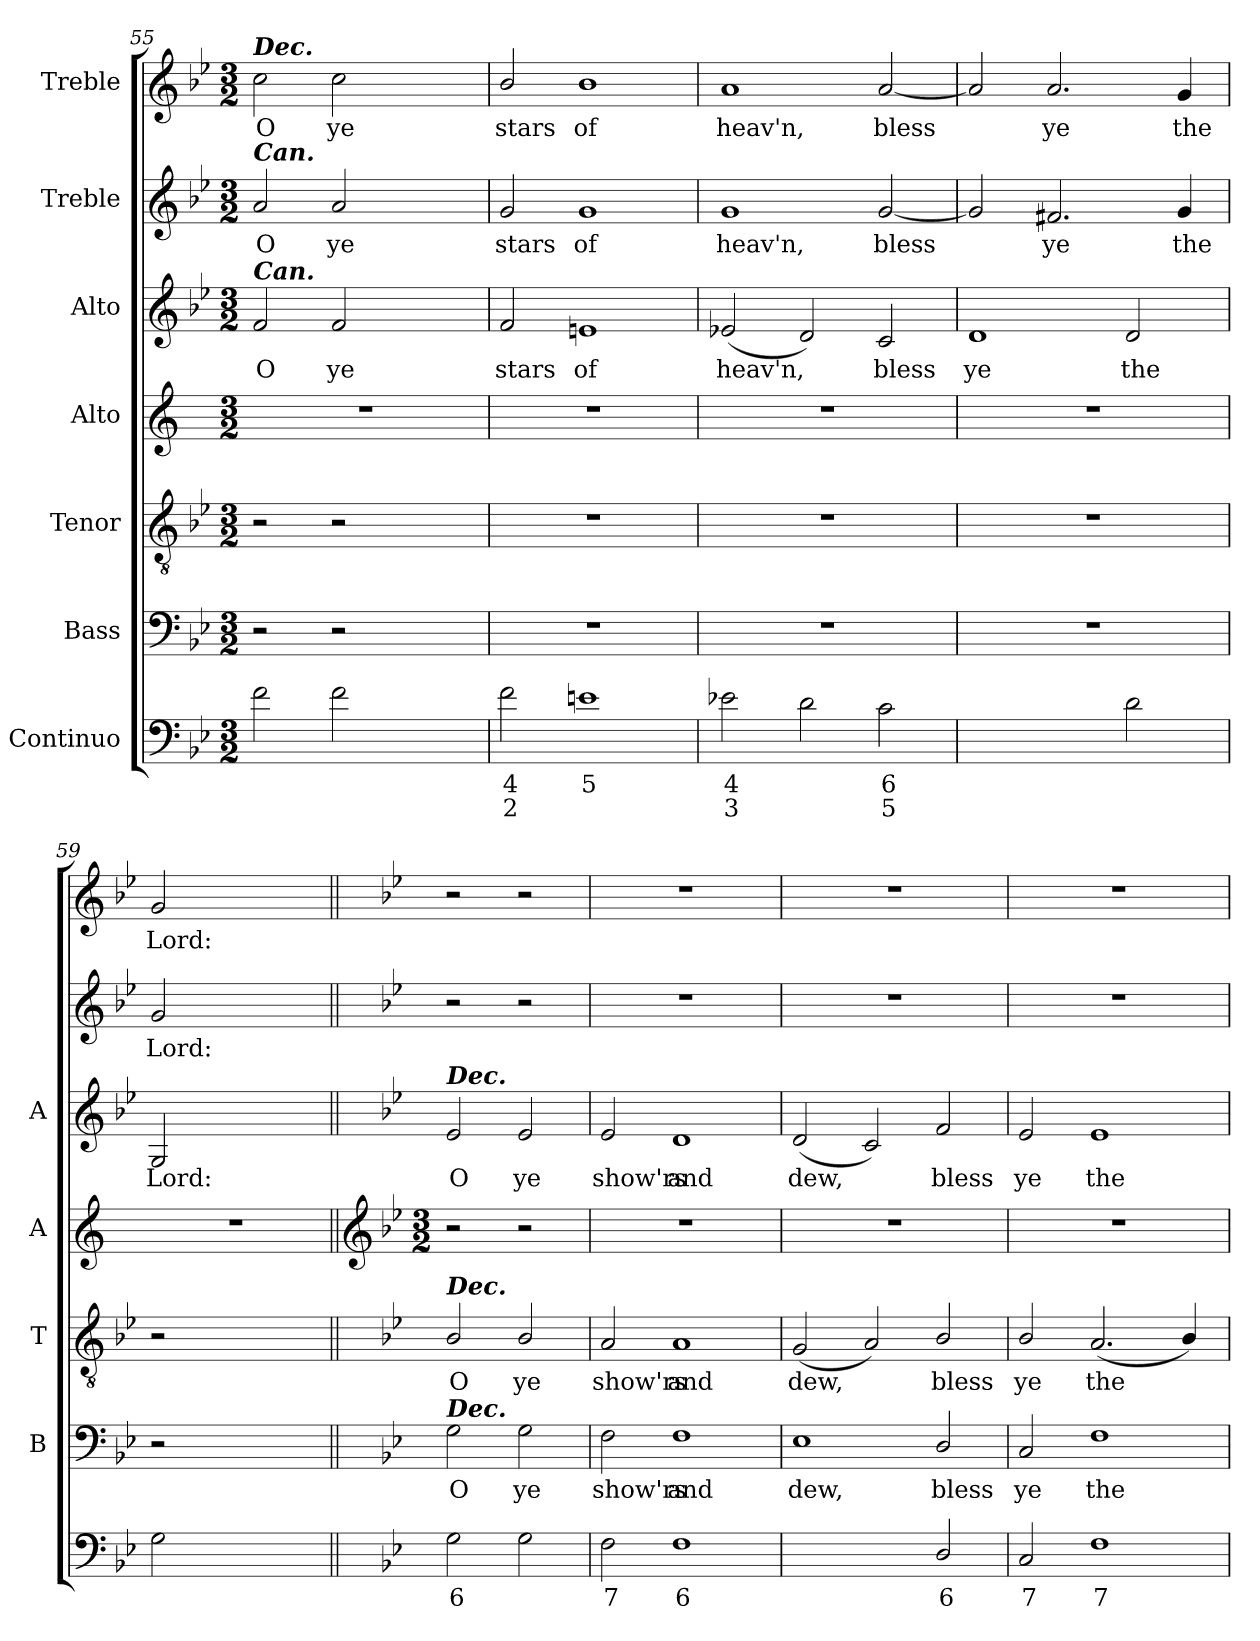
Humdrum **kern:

**kern	**text	**text	**kern	**text	**kern	**text	**kern	**kern	**text	**kern	**text	**kern	**text
*part7	*part7	*part7	*part6	*part6	*part5	*part5	*part4	*part3	*part3	*part2	*part2	*part1	*part1
*staff7	*staff7	*staff7	*staff6	*staff6	*staff5	*staff5	*staff4	*staff3	*staff3	*staff2	*staff2	*staff1	*staff1
*I"Continuo	*	*	*I"Bass	*	*I"Tenor	*	*I"Alto	*I"Alto	*	*I"Treble	*	*I"Treble	*
*	*	*	*I'B	*	*I'T	*	*I'A	*I'A	*	*	*	*	*
*clefF4	*	*	*clefF4	*	*clefGv2	*	*clefG2	*clefG2	*	*clefG2	*	*clefG2	*
*k[b-e-]	*	*	*k[b-e-]	*	*k[b-e-]	*	*k[]	*k[b-e-]	*	*k[b-e-]	*	*k[b-e-]	*
*B-:	*	*	*B-:	*	*B-:	*	*	*B-:	*	*B-:	*	*B-:	*
*M3/2	*	*	*M3/2	*	*M3/2	*	*M3/2	*M3/2	*	*M3/2	*	*M3/2	*
=55	=55	=55	=55	=55	=55	=55	=55	=55	=55	=55	=55	=55	=55
!	!	!	!	!	!	!	!	!	!	!	!	!LO:TX:a:Bi:t=Dec.	!
!	!	!	!	!	!	!	!	!	!	!LO:TX:a:Bi:t=Can.	!	!	!
!	!	!	!	!	!	!	!	!LO:TX:a:Bi:t=Can.	!	!	!	!	!
!	!	!	!	!	!	!	!	!	!LO:LY:b	!	!LO:LY:b	!	!LO:LY:b
2f\	.	.	2r	.	2r	.	1.r	2f/	O	2a/	O	2cc\	O
!	!	!	!	!	!	!	!	!	!LO:LY:b	!	!LO:LY:b	!	!LO:LY:b
2f\	.	.	2r	.	2r	.	.	2f/	ye	2a/	ye	2cc\	ye
2ryy	.	.	2ryy	.	2ryy	.	.	2ryy	.	2ryy	.	2ryy	.
=56	=56	=56	=56	=56	=56	=56	=56	=56	=56	=56	=56	=56	=56
!	!LO:LY:b	!LO:LY:b	!	!	!	!	!	!	!LO:LY:b	!	!LO:LY:b	!	!LO:LY:b
2f\	4	2	1.r	.	1.r	.	1.r	2f/	stars	2g/	stars	2b-/	stars
!	!LO:LY:b	!	!	!	!	!	!	!	!LO:LY:b	!	!LO:LY:b	!	!LO:LY:b
1en	5	.	.	.	.	.	.	1en	of	1g	of	1b-	of
=57	=57	=57	=57	=57	=57	=57	=57	=57	=57	=57	=57	=57	=57
!	!LO:LY:b	!LO:LY:b	!	!	!	!	!	!	!LO:LY:b	!	!LO:LY:b	!	!LO:LY:b
2e-X\	4	3	1.r	.	1.r	.	1.r	(<2e-X/	heav'n,	1g	heav'n,	1a	heav'n,
2d\	.	.	.	.	.	.	.	2d/)	.	.	.	.	.
!	!LO:LY:b	!LO:LY:b	!	!	!	!	!	!	!LO:LY:b	!	!LO:LY:b	!	!LO:LY:b
2c\	6	5	.	.	.	.	.	2c/	bless	[2g/	bless	[2a/	bless
=58	=58	=58	=58	=58	=58	=58	=58	=58	=58	=58	=58	=58	=58
!	!LO:LY:b	!LO:LY:b	!	!	!	!	!	!	!LO:LY:b	!	!	!	!
[2d\yy	5	4	1.r	.	1.r	.	1.r	1d	ye	2g/]	.	2a/]	.
!	!	!LO:LY:b	!	!	!	!	!	!	!	!	!LO:LY:b	!	!LO:LY:b
2d\yy]	.	3	.	.	.	.	.	.	.	2.f#X/	ye	2.a/	ye
!	!	!	!	!	!	!	!	!	!LO:LY:b	!	!	!	!
2d\	.	.	.	.	.	.	.	2d/	the	.	.	.	.
!	!	!	!	!	!	!	!	!	!	!	!LO:LY:b	!	!LO:LY:b
.	.	.	.	.	.	.	.	.	.	4g/	the	4g/	the
!!LO:LB:g=z
=59	=59	=59	=59	=59	=59	=59	=59	=59	=59	=59	=59	=59	=59
!	!	!	!	!	!	!	!	!	!LO:LY:b	!	!LO:LY:b	!	!LO:LY:b
2G\	.	.	2r	.	2r	.	1.r	2G/	Lord:	2g/	Lord:	2g/	Lord:
1ryy	.	.	1ryy	.	1ryy	.	.	1ryy	.	1ryy	.	1ryy	.
!!LO:PB:g=z
=60||	=60||	=60||	=60||	=60||	=60||	=60||	=60||	=60||	=60||	=60||	=60||	=60||	=60||
*	*	*	*	*	*	*	*clefG2	*	*	*	*	*	*
*	*	*	*	*	*	*	*k[b-e-]	*	*	*	*	*	*
*	*	*	*	*	*	*	*B-:	*	*	*	*	*	*
*	*	*	*	*	*	*	*M3/2	*	*	*	*	*	*
!	!	!	!	!	!	!	!	!LO:TX:a:Bi:t=Dec.	!	!	!	!	!
!	!	!	!	!	!LO:TX:a:Bi:t=Dec.	!	!	!	!	!	!	!	!
!	!	!	!LO:TX:a:Bi:t=Dec.	!	!	!	!	!	!	!	!	!	!
!	!LO:LY:b	!	!	!LO:LY:b	!	!LO:LY:b	!	!	!LO:LY:b	!	!	!	!
2G\	6	.	2G\	O	2B-/	O	2r	2e-/	O	2r	.	2r	.
!	!	!	!	!LO:LY:b	!	!LO:LY:b	!	!	!LO:LY:b	!	!	!	!
2G\	.	.	2G\	ye	2B-/	ye	2r	2e-/	ye	2r	.	2r	.
=61	=61	=61	=61	=61	=61	=61	=61	=61	=61	=61	=61	=61	=61
!	!LO:LY:b	!	!	!LO:LY:b	!	!LO:LY:b	!	!	!LO:LY:b	!	!	!	!
2F\	7	.	2F\	show'rs	2A/	show'rs	1.r	2e-/	show'rs	1.r	.	1.r	.
!	!LO:LY:b	!	!	!LO:LY:b	!	!LO:LY:b	!	!	!LO:LY:b	!	!	!	!
1F	6	.	1F	and	1A	and	.	1d	and	.	.	.	.
=62	=62	=62	=62	=62	=62	=62	=62	=62	=62	=62	=62	=62	=62
!	!LO:LY:b	!LO:LY:b	!	!LO:LY:b	!	!LO:LY:b	!	!	!LO:LY:b	!	!	!	!
[2E-\yy	7	3	1E-	dew,	(<2G/	dew,	1.r	(<2d/	dew,	1.r	.	1.r	.
!	!LO:LY:b	!LO:LY:b	!	!	!	!	!	!	!	!	!	!	!
2E-\yy]	6	4	.	.	2A/)	.	.	2c/)	.	.	.	.	.
!	!LO:LY:b	!	!	!LO:LY:b	!	!LO:LY:b	!	!	!LO:LY:b	!	!	!	!
2D/	6	.	2D/	bless	2B-/	bless	.	2f/	bless	.	.	.	.
=63	=63	=63	=63	=63	=63	=63	=63	=63	=63	=63	=63	=63	=63
!	!LO:LY:b	!	!	!LO:LY:b	!	!LO:LY:b	!	!	!LO:LY:b	!	!	!	!
2C/	7	.	2C/	ye	2B-/	ye	1.r	2e-/	ye	1.r	.	1.r	.
!	!LO:LY:b	!	!	!LO:LY:b	!	!LO:LY:b	!	!	!LO:LY:b	!	!	!	!
1F	7	.	1F	the	(<2.A/	the	.	1e-	the	.	.	.	.
.	.	.	.	.	4B-/)	.	.	.	.	.	.	.	.
=	=	=	=	=	=	=	=	=	=	=	=	=	=
*-	*-	*-	*-	*-	*-	*-	*-	*-	*-	*-	*-	*-	*-
